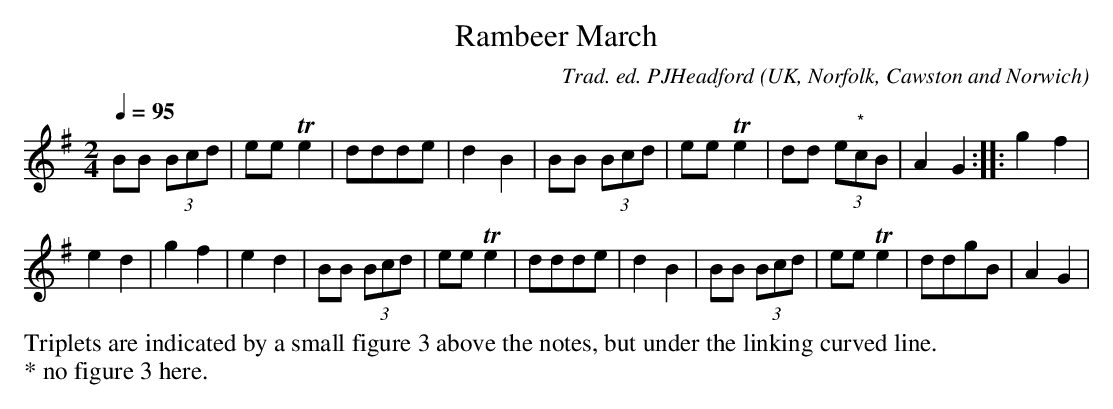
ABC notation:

X:1
T:Rambeer March
C:Trad. ed. PJHeadford
O:UK, Norfolk, Cawston and Norwich
M:2/4
L:1/8
Q:1/4=95
K:G
BB (3Bcd|ee Te2|ddde|d2 B2|BB (3Bcd|ee Te2|dd (3e"*"cB|A2 G2:||:g2 f2|
e2 d2|g2 f2|e2 d2|BB (3Bcd|ee Te2|ddde|d2 B2|BB (3Bcd|ee Te2|ddgB|A2 G2|
